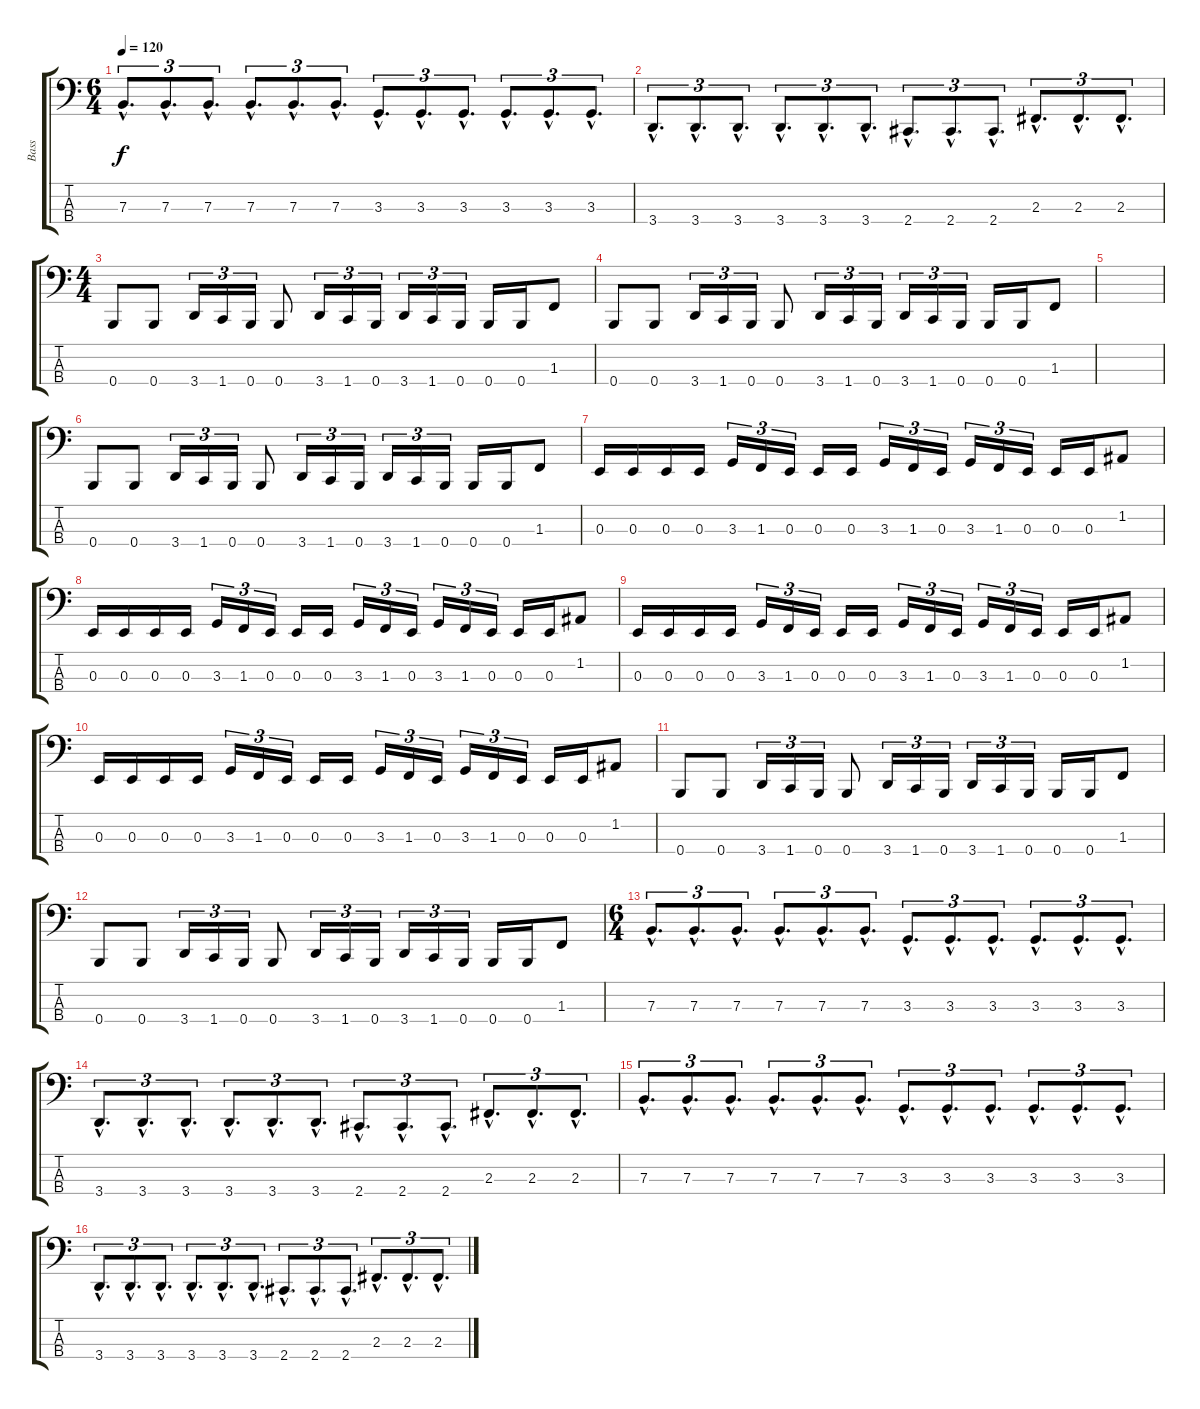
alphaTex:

\track ("Bass" "Bass") {instrument electricbasspick}
\staff {score tabs}
\tuning (D2 A1 E1 B0) {hide}
\ts (6 4)
\tempo 120
\clef f4
\ks c
7.3{hac}.8{d tu (3 2) dy f} 7.3{hac}.8{d tu (3 2)} 7.3{hac}.8{d tu (3 2)} 7.3{hac}.8{d tu (3 2)} 7.3{hac}.8{d tu (3 2)} 7.3{hac}.8{d tu (3 2)} 3.3{hac}.8{d tu (3 2)} 3.3{hac}.8{d tu (3 2)} 3.3{hac}.8{d tu (3 2)} 3.3{hac}.8{d tu (3 2)} 3.3{hac}.8{d tu (3 2)} 3.3{hac}.8{d tu (3 2)} |
3.4{hac}.8{d tu (3 2)} 3.4{hac}.8{d tu (3 2)} 3.4{hac}.8{d tu (3 2)} 3.4{hac}.8{d tu (3 2)} 3.4{hac}.8{d tu (3 2)} 3.4{hac}.8{d tu (3 2)} 2.4{hac}.8{d tu (3 2)} 2.4{hac}.8{d tu (3 2)} 2.4{hac}.8{d tu (3 2)} 2.3{hac}.8{d tu (3 2)} 2.3{hac}.8{d tu (3 2)} 2.3{hac}.8{d tu (3 2)} |
\ts (4 4)
0.4.8 0.4.8 3.4.16{tu (3 2)} 1.4.16{tu (3 2)} 0.4.16{tu (3 2)} 0.4.8 3.4.16{tu (3 2)} 1.4.16{tu (3 2)} 0.4.16{tu (3 2)} 3.4.16{tu (3 2)} 1.4.16{tu (3 2)} 0.4.16{tu (3 2)} 0.4.16 0.4.16 1.3.8 |
0.4.8 0.4.8 3.4.16{tu (3 2)} 1.4.16{tu (3 2)} 0.4.16{tu (3 2)} 0.4.8 3.4.16{tu (3 2)} 1.4.16{tu (3 2)} 0.4.16{tu (3 2)} 3.4.16{tu (3 2)} 1.4.16{tu (3 2)} 0.4.16{tu (3 2)} 0.4.16 0.4.16 1.3.8 |
|
0.4.8 0.4.8 3.4.16{tu (3 2)} 1.4.16{tu (3 2)} 0.4.16{tu (3 2)} 0.4.8 3.4.16{tu (3 2)} 1.4.16{tu (3 2)} 0.4.16{tu (3 2)} 3.4.16{tu (3 2)} 1.4.16{tu (3 2)} 0.4.16{tu (3 2)} 0.4.16 0.4.16 1.3.8 |
0.3.16 0.3.16 0.3.16 0.3.16 3.3.16{tu (3 2)} 1.3.16{tu (3 2)} 0.3.16{tu (3 2)} 0.3.16 0.3.16 3.3.16{tu (3 2)} 1.3.16{tu (3 2)} 0.3.16{tu (3 2)} 3.3.16{tu (3 2)} 1.3.16{tu (3 2)} 0.3.16{tu (3 2)} 0.3.16 0.3.16 1.2.8 |
0.3.16 0.3.16 0.3.16 0.3.16 3.3.16{tu (3 2)} 1.3.16{tu (3 2)} 0.3.16{tu (3 2)} 0.3.16 0.3.16 3.3.16{tu (3 2)} 1.3.16{tu (3 2)} 0.3.16{tu (3 2)} 3.3.16{tu (3 2)} 1.3.16{tu (3 2)} 0.3.16{tu (3 2)} 0.3.16 0.3.16 1.2.8 |
0.3.16 0.3.16 0.3.16 0.3.16 3.3.16{tu (3 2)} 1.3.16{tu (3 2)} 0.3.16{tu (3 2)} 0.3.16 0.3.16 3.3.16{tu (3 2)} 1.3.16{tu (3 2)} 0.3.16{tu (3 2)} 3.3.16{tu (3 2)} 1.3.16{tu (3 2)} 0.3.16{tu (3 2)} 0.3.16 0.3.16 1.2.8 |
0.3.16 0.3.16 0.3.16 0.3.16 3.3.16{tu (3 2)} 1.3.16{tu (3 2)} 0.3.16{tu (3 2)} 0.3.16 0.3.16 3.3.16{tu (3 2)} 1.3.16{tu (3 2)} 0.3.16{tu (3 2)} 3.3.16{tu (3 2)} 1.3.16{tu (3 2)} 0.3.16{tu (3 2)} 0.3.16 0.3.16 1.2.8 |
0.4.8 0.4.8 3.4.16{tu (3 2)} 1.4.16{tu (3 2)} 0.4.16{tu (3 2)} 0.4.8 3.4.16{tu (3 2)} 1.4.16{tu (3 2)} 0.4.16{tu (3 2)} 3.4.16{tu (3 2)} 1.4.16{tu (3 2)} 0.4.16{tu (3 2)} 0.4.16 0.4.16 1.3.8 |
0.4.8 0.4.8 3.4.16{tu (3 2)} 1.4.16{tu (3 2)} 0.4.16{tu (3 2)} 0.4.8 3.4.16{tu (3 2)} 1.4.16{tu (3 2)} 0.4.16{tu (3 2)} 3.4.16{tu (3 2)} 1.4.16{tu (3 2)} 0.4.16{tu (3 2)} 0.4.16 0.4.16 1.3.8 |
\ts (6 4)
7.3{hac}.8{d tu (3 2)} 7.3{hac}.8{d tu (3 2)} 7.3{hac}.8{d tu (3 2)} 7.3{hac}.8{d tu (3 2)} 7.3{hac}.8{d tu (3 2)} 7.3{hac}.8{d tu (3 2)} 3.3{hac}.8{d tu (3 2)} 3.3{hac}.8{d tu (3 2)} 3.3{hac}.8{d tu (3 2)} 3.3{hac}.8{d tu (3 2)} 3.3{hac}.8{d tu (3 2)} 3.3{hac}.8{d tu (3 2)} |
3.4{hac}.8{d tu (3 2)} 3.4{hac}.8{d tu (3 2)} 3.4{hac}.8{d tu (3 2)} 3.4{hac}.8{d tu (3 2)} 3.4{hac}.8{d tu (3 2)} 3.4{hac}.8{d tu (3 2)} 2.4{hac}.8{d tu (3 2)} 2.4{hac}.8{d tu (3 2)} 2.4{hac}.8{d tu (3 2)} 2.3{hac}.8{d tu (3 2)} 2.3{hac}.8{d tu (3 2)} 2.3{hac}.8{d tu (3 2)} |
7.3{hac}.8{d tu (3 2)} 7.3{hac}.8{d tu (3 2)} 7.3{hac}.8{d tu (3 2)} 7.3{hac}.8{d tu (3 2)} 7.3{hac}.8{d tu (3 2)} 7.3{hac}.8{d tu (3 2)} 3.3{hac}.8{d tu (3 2)} 3.3{hac}.8{d tu (3 2)} 3.3{hac}.8{d tu (3 2)} 3.3{hac}.8{d tu (3 2)} 3.3{hac}.8{d tu (3 2)} 3.3{hac}.8{d tu (3 2)} |
3.4{hac}.8{d tu (3 2)} 3.4{hac}.8{d tu (3 2)} 3.4{hac}.8{d tu (3 2)} 3.4{hac}.8{d tu (3 2)} 3.4{hac}.8{d tu (3 2)} 3.4{hac}.8{d tu (3 2)} 2.4{hac}.8{d tu (3 2)} 2.4{hac}.8{d tu (3 2)} 2.4{hac}.8{d tu (3 2)} 2.3{hac}.8{d tu (3 2)} 2.3{hac}.8{d tu (3 2)} 2.3{hac}.8{d tu (3 2)}
